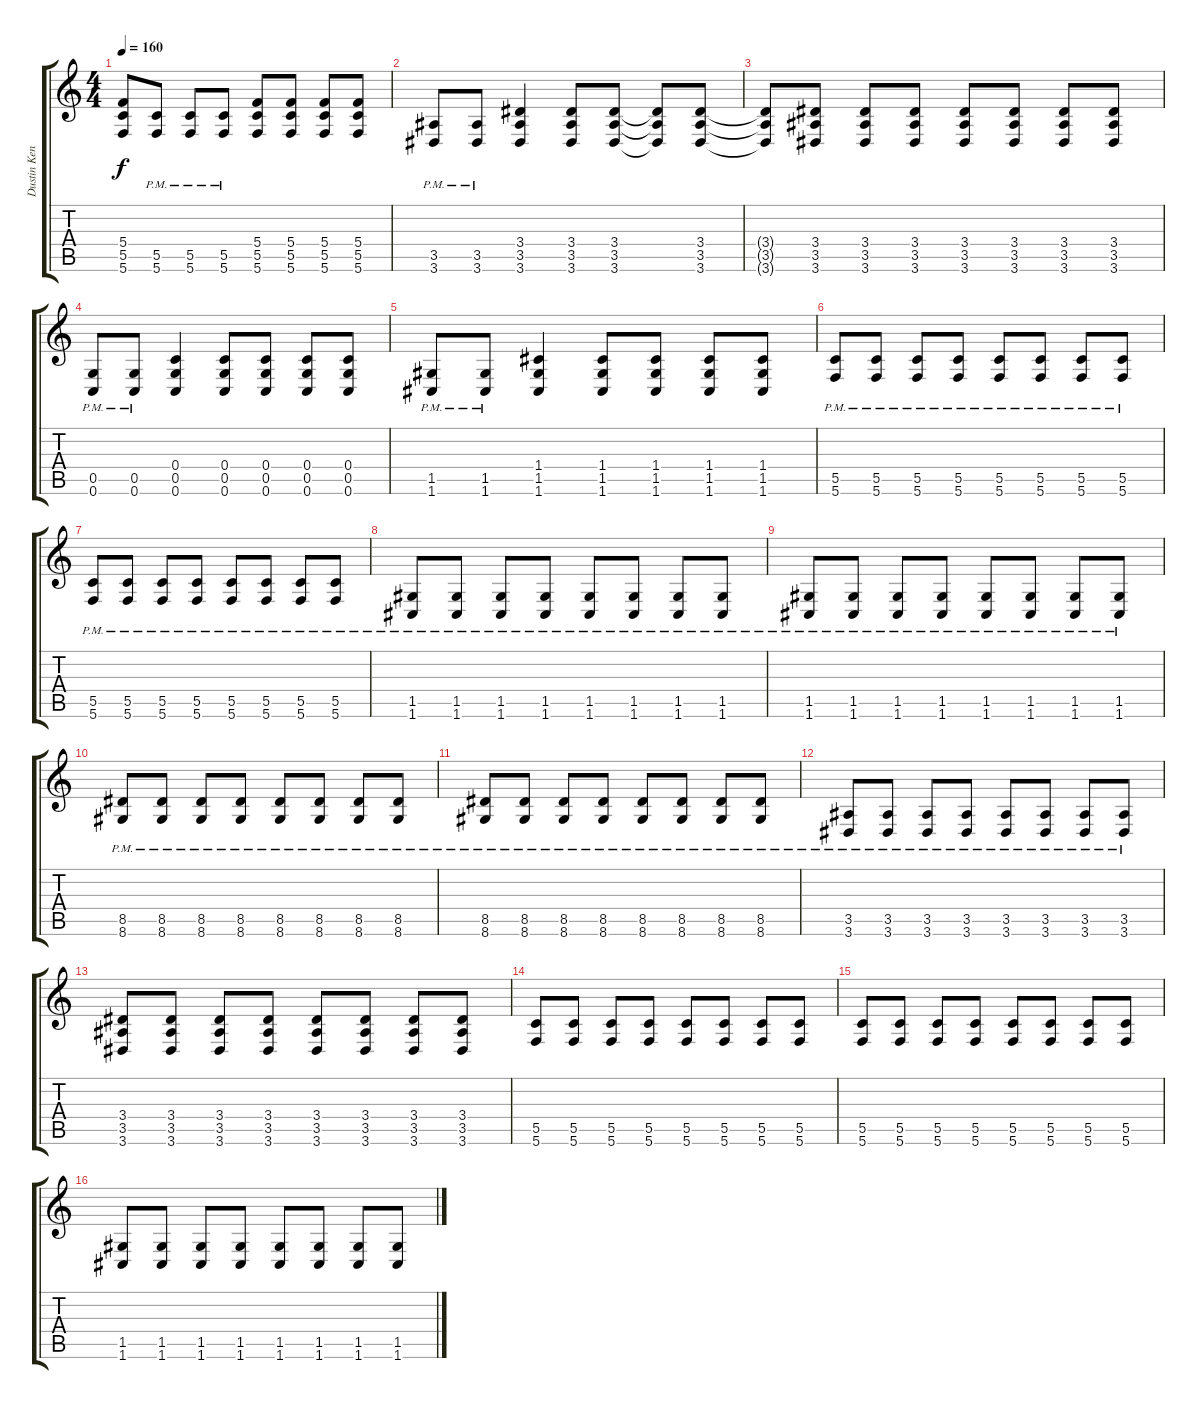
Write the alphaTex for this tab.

\track ("Dustin Kensrue" "Dustin Ken") {instrument overdrivenguitar}
\staff {score tabs}
\tuning (D4 A3 F3 C3 G2 C2) {hide}
\ts (4 4)
\tempo 160
\clef g2
\ks c
(5.4{t} 5.5{t} 5.6{t}).8{dy f} (5.5 5.6{pm}).8 (5.5 5.6{pm}).8 (5.5{pm} 5.6).8 (5.4 5.5 5.6).8 (5.4 5.5 5.6).8 (5.4 5.5 5.6).8 (5.4 5.5 5.6).8 |
(3.5{pm} 3.6).8 (3.5{pm} 3.6).8 (3.4 3.5 3.6).4 (3.4 3.5 3.6).8 (3.4 3.5 3.6).8 (3.4{t} 3.5{t} 3.6{t}).8 (3.4 3.5 3.6).8 |
(3.4{t} 3.5{t} 3.6{t}).8 (3.4 3.5 3.6).8 (3.4 3.5 3.6).8 (3.4 3.5 3.6).8 (3.4 3.5 3.6).8 (3.4 3.5 3.6).8 (3.4 3.5 3.6).8 (3.4 3.5 3.6).8 |
(0.5{pm} 0.6).8 (0.5{pm} 0.6).8 (0.4 0.5 0.6).4 (0.4 0.5 0.6).8 (0.4 0.5 0.6).8 (0.4 0.5 0.6).8 (0.4 0.5 0.6).8 |
(1.5 1.6{pm}).8 (1.5 1.6{pm}).8 (1.4 1.5 1.6).4 (1.4 1.5 1.6).8 (1.4 1.5 1.6).8 (1.4 1.5 1.6).8 (1.4 1.5 1.6).8 |
(5.5{pm} 5.6{pm}).8 (5.5{pm} 5.6{pm}).8 (5.5{pm} 5.6{pm}).8 (5.5{pm} 5.6{pm}).8 (5.5{pm} 5.6{pm}).8 (5.5{pm} 5.6{pm}).8 (5.5{pm} 5.6{pm}).8 (5.5{pm} 5.6{pm}).8 |
(5.5{pm} 5.6{pm}).8 (5.5{pm} 5.6{pm}).8 (5.5{pm} 5.6{pm}).8 (5.5{pm} 5.6{pm}).8 (5.5{pm} 5.6{pm}).8 (5.5{pm} 5.6{pm}).8 (5.5{pm} 5.6{pm}).8 (5.5{pm} 5.6{pm}).8 |
(1.5{pm} 1.6{pm}).8 (1.5{pm} 1.6{pm}).8 (1.5{pm} 1.6{pm}).8 (1.5{pm} 1.6{pm}).8 (1.5{pm} 1.6{pm}).8 (1.5{pm} 1.6{pm}).8 (1.5{pm} 1.6{pm}).8 (1.5{pm} 1.6{pm}).8 |
(1.5{pm} 1.6{pm}).8 (1.5{pm} 1.6{pm}).8 (1.5{pm} 1.6{pm}).8 (1.5{pm} 1.6{pm}).8 (1.5{pm} 1.6{pm}).8 (1.5{pm} 1.6{pm}).8 (1.5{pm} 1.6{pm}).8 (1.5{pm} 1.6{pm}).8 |
(8.5{pm} 8.6{pm}).8 (8.5{pm} 8.6{pm}).8 (8.5{pm} 8.6{pm}).8 (8.5{pm} 8.6{pm}).8 (8.5{pm} 8.6{pm}).8 (8.5{pm} 8.6{pm}).8 (8.5{pm} 8.6{pm}).8 (8.5{pm} 8.6{pm}).8 |
(8.5{pm} 8.6{pm}).8 (8.5{pm} 8.6{pm}).8 (8.5{pm} 8.6{pm}).8 (8.5{pm} 8.6{pm}).8 (8.5{pm} 8.6{pm}).8 (8.5{pm} 8.6{pm}).8 (8.5{pm} 8.6{pm}).8 (8.5{pm} 8.6{pm}).8 |
(3.5{pm} 3.6{pm}).8 (3.5{pm} 3.6{pm}).8 (3.5{pm} 3.6{pm}).8 (3.5{pm} 3.6{pm}).8 (3.5{pm} 3.6{pm}).8 (3.5{pm} 3.6{pm}).8 (3.5{pm} 3.6{pm}).8 (3.5{pm} 3.6{pm}).8 |
(3.4 3.5 3.6).8 (3.4 3.5 3.6).8 (3.4 3.5 3.6).8 (3.4 3.5 3.6).8 (3.4 3.5 3.6).8 (3.4 3.5 3.6).8 (3.4 3.5 3.6).8 (3.4 3.5 3.6).8 |
(5.5 5.6).8 (5.5 5.6).8 (5.5 5.6).8 (5.5 5.6).8 (5.5 5.6).8 (5.5 5.6).8 (5.5 5.6).8 (5.5 5.6).8 |
(5.5 5.6).8 (5.5 5.6).8 (5.5 5.6).8 (5.5 5.6).8 (5.5 5.6).8 (5.5 5.6).8 (5.5 5.6).8 (5.5 5.6).8 |
(1.5 1.6).8 (1.5 1.6).8 (1.5 1.6).8 (1.5 1.6).8 (1.5 1.6).8 (1.5 1.6).8 (1.5 1.6).8 (1.5 1.6).8
